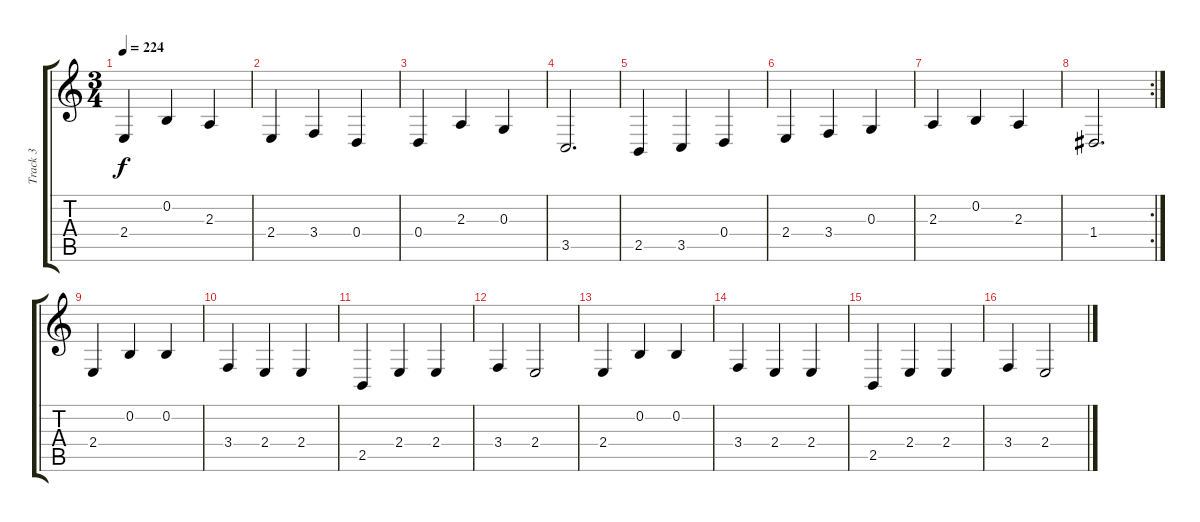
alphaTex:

\track ("Track 3" "Track 3") {instrument englishhorn}
\staff {score tabs}
\tuning (E4 B3 G3 D3 A2 E2) {hide}
\ts (3 4)
\tempo 224
\clef g2
\ks c
2.4.4{dy f} 0.2.4 2.3.4 |
2.4.4 3.4.4 0.4.4 |
0.4.4 2.3.4 0.3.4 |
3.5.2{d} |
2.5.4 3.5.4 0.4.4 |
2.4.4 3.4.4 0.3.4 |
2.3.4 0.2.4 2.3.4 |
\rc 2
1.4.2{d} |
2.4.4 0.2.4 0.2.4 |
3.4.4 2.4.4 2.4.4 |
2.5.4 2.4.4 2.4.4 |
3.4.4 2.4.2 |
2.4.4 0.2.4 0.2.4 |
3.4.4 2.4.4 2.4.4 |
2.5.4 2.4.4 2.4.4 |
3.4.4 2.4.2
